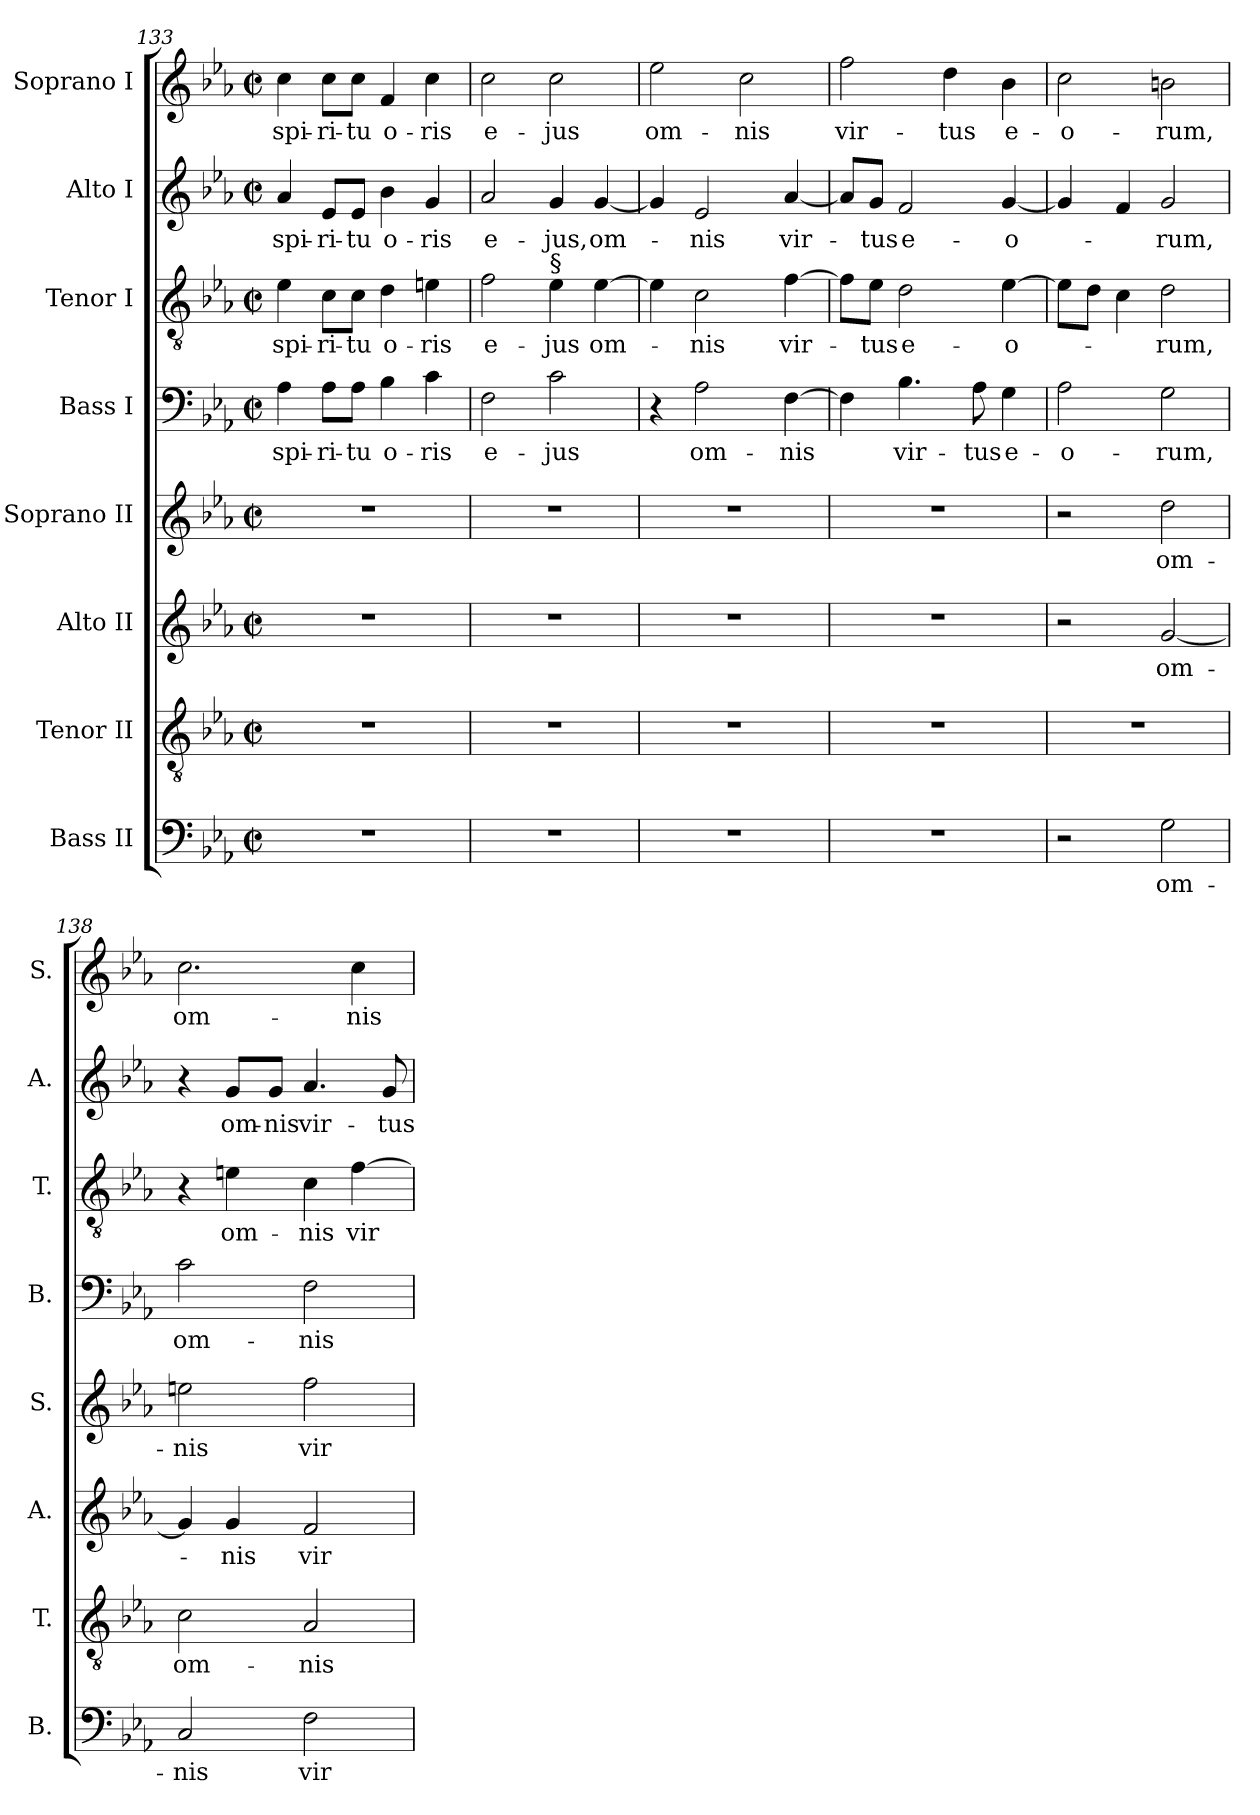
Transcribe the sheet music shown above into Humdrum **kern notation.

**kern	**text	**kern	**text	**kern	**text	**kern	**text	**kern	**text	**kern	**text	**kern	**text	**kern	**text
*part8	*part8	*part7	*part7	*part6	*part6	*part5	*part5	*part4	*part4	*part3	*part3	*part2	*part2	*part1	*part1
*staff8	*staff8	*staff7	*staff7	*staff6	*staff6	*staff5	*staff5	*staff4	*staff4	*staff3	*staff3	*staff2	*staff2	*staff1	*staff1
*I"Bass II	*	*I"Tenor II	*	*I"Alto II	*	*I"Soprano II	*	*I"Bass I	*	*I"Tenor I	*	*I"Alto I	*	*I"Soprano I	*
*I'B.	*	*I'T.	*	*I'A.	*	*I'S.	*	*I'B.	*	*I'T.	*	*I'A.	*	*I'S.	*
*clefF4	*	*clefGv2	*	*clefG2	*	*clefG2	*	*clefF4	*	*clefGv2	*	*clefG2	*	*clefG2	*
*	*	*ITrd7c12	*	*	*	*	*	*	*	*ITrd7c12	*	*	*	*	*
*k[b-e-a-]	*	*k[b-e-a-]	*	*k[b-e-a-]	*	*k[b-e-a-]	*	*k[b-e-a-]	*	*k[b-e-a-]	*	*k[b-e-a-]	*	*k[b-e-a-]	*
*E-:	*	*E-:	*	*E-:	*	*E-:	*	*E-:	*	*E-:	*	*E-:	*	*E-:	*
*M2/2	*	*M2/2	*	*M2/2	*	*M2/2	*	*M2/2	*	*M2/2	*	*M2/2	*	*M2/2	*
*met(c|)	*	*met(c|)	*	*met(c|)	*	*met(c|)	*	*met(c|)	*	*met(c|)	*	*met(c|)	*	*met(c|)	*
=133	=133	=133	=133	=133	=133	=133	=133	=133	=133	=133	=133	=133	=133	=133	=133
!	!	!	!	!	!	!	!	!	!LO:LY:b	!	!LO:LY:b	!	!LO:LY:b	!	!LO:LY:b
1r	.	1r	.	1r	.	1r	.	4A-\	spi-	4E-\	spi-	4a-/	spi-	4cc\	spi-
!	!	!	!	!	!	!	!	!	!LO:LY:b	!	!LO:LY:b	!	!LO:LY:b	!	!LO:LY:b
.	.	.	.	.	.	.	.	8A-\L	-ri-	8C\L	-ri-	8e-/L	-ri-	8cc\L	-ri-
!	!	!	!	!	!	!	!	!	!LO:LY:b	!	!LO:LY:b	!	!LO:LY:b	!	!LO:LY:b
.	.	.	.	.	.	.	.	8A-\J	-tu	8C\J	-tu	8e-/J	-tu	8cc\J	-tu
!	!	!	!	!	!	!	!	!	!LO:LY:b	!	!LO:LY:b	!	!LO:LY:b	!	!LO:LY:b
.	.	.	.	.	.	.	.	4B-\	o-	4D\	o-	4b-\	o-	4f/	o-
!	!	!	!	!	!	!	!	!	!LO:LY:b	!	!LO:LY:b	!	!LO:LY:b	!	!LO:LY:b
.	.	.	.	.	.	.	.	4c\	-ris	4En\	-ris	4g/	-ris	4cc\	-ris
=134	=134	=134	=134	=134	=134	=134	=134	=134	=134	=134	=134	=134	=134	=134	=134
!	!	!	!	!	!	!	!	!	!LO:LY:b	!	!LO:LY:b	!	!LO:LY:b	!	!LO:LY:b
1r	.	1r	.	1r	.	1r	.	2F\	e-	2F\	e-	2a-/	e-	2cc\	e-
!	!	!	!	!	!	!	!	!	!	!LO:TX:a:t=§	!	!	!	!	!
!	!	!	!	!	!	!	!	!	!LO:LY:b	!	!LO:LY:b	!	!LO:LY:b	!	!LO:LY:b
.	.	.	.	.	.	.	.	2c\	-jus	4E-\	-jus	4g/	-jus,	2cc\	-jus
!	!	!	!	!	!	!	!	!	!	!	!LO:LY:b	!	!LO:LY:b	!	!
.	.	.	.	.	.	.	.	.	.	[>4E-\	om-	[<4g/	om-	.	.
=135	=135	=135	=135	=135	=135	=135	=135	=135	=135	=135	=135	=135	=135	=135	=135
!	!	!	!	!	!	!	!	!	!	!	!	!	!	!	!LO:LY:b
1r	.	1r	.	1r	.	1r	.	4r	.	4E-\]	.	4g/]	.	2ee-\	om-
!	!	!	!	!	!	!	!	!	!LO:LY:b	!	!LO:LY:b	!	!LO:LY:b	!	!
.	.	.	.	.	.	.	.	2A-\	om-	2C\	-nis	2e-/	-nis	.	.
!	!	!	!	!	!	!	!	!	!	!	!	!	!	!	!LO:LY:b
.	.	.	.	.	.	.	.	.	.	.	.	.	.	2cc\	-nis
!	!	!	!	!	!	!	!	!	!LO:LY:b	!	!LO:LY:b	!	!LO:LY:b	!	!
.	.	.	.	.	.	.	.	[>4F\	-nis	[>4F\	vir-	[<4a-/	vir-	.	.
!!LO:PB:g=z
=136	=136	=136	=136	=136	=136	=136	=136	=136	=136	=136	=136	=136	=136	=136	=136
!	!	!	!	!	!	!	!	!	!	!	!	!	!	!	!LO:LY:b
1r	.	1r	.	1r	.	1r	.	4F\]	.	8F\L]	.	8a-/L]	.	2ff\	vir-
!	!	!	!	!	!	!	!	!	!	!	!LO:LY:b	!	!LO:LY:b	!	!
.	.	.	.	.	.	.	.	.	.	8E-\J	-tus	8g/J	-tus	.	.
!	!	!	!	!	!	!	!	!	!LO:LY:b	!	!LO:LY:b	!	!LO:LY:b	!	!
.	.	.	.	.	.	.	.	4.B-\	vir-	2D\	e-	2f/	e-	.	.
!	!	!	!	!	!	!	!	!	!	!	!	!	!	!	!LO:LY:b
.	.	.	.	.	.	.	.	.	.	.	.	.	.	4dd\	-tus
!	!	!	!	!	!	!	!	!	!LO:LY:b	!	!	!	!	!	!
.	.	.	.	.	.	.	.	8A-\	-tus	.	.	.	.	.	.
!	!	!	!	!	!	!	!	!	!LO:LY:b	!	!LO:LY:b	!	!LO:LY:b	!	!LO:LY:b
.	.	.	.	.	.	.	.	4G\	e-	[>4E-\	-o-	[<4g/	-o-	4b-\	e-
=137	=137	=137	=137	=137	=137	=137	=137	=137	=137	=137	=137	=137	=137	=137	=137
!	!	!	!	!	!	!	!	!	!LO:LY:b	!	!	!	!	!	!LO:LY:b
2r	.	1r	.	2r	.	2r	.	2A-\	-o-	8E-\L]	.	4g/]	.	2cc\	-o-
.	.	.	.	.	.	.	.	.	.	8D\J	.	.	.	.	.
.	.	.	.	.	.	.	.	.	.	4C\	.	4f/	.	.	.
!	!LO:LY:b	!	!	!	!LO:LY:b	!	!LO:LY:b	!	!LO:LY:b	!	!LO:LY:b	!	!LO:LY:b	!	!LO:LY:b
2G\	om-	.	.	[<2g/	om-	2dd\	om-	2G\	-rum,	2D\	-rum,	2g/	-rum,	2bn\	-rum,
=138	=138	=138	=138	=138	=138	=138	=138	=138	=138	=138	=138	=138	=138	=138	=138
!	!LO:LY:b	!	!LO:LY:b	!	!	!	!LO:LY:b	!	!LO:LY:b	!	!	!	!	!	!LO:LY:b
2C/	-nis	2C\	om-	4g/]	.	2een\	-nis	2c\	om-	4r	.	4r	.	2.cc\	om-
!	!	!	!	!	!LO:LY:b	!	!	!	!	!	!LO:LY:b	!	!LO:LY:b	!	!
.	.	.	.	4g/	-nis	.	.	.	.	4En\	om-	8g/L	om-	.	.
!	!	!	!	!	!	!	!	!	!	!	!	!	!LO:LY:b	!	!
.	.	.	.	.	.	.	.	.	.	.	.	8g/J	-nis	.	.
!	!LO:LY:b	!	!LO:LY:b	!	!LO:LY:b	!	!LO:LY:b	!	!LO:LY:b	!	!LO:LY:b	!	!LO:LY:b	!	!
2F\	vir-	2AA-/	-nis	2f/	vir-	2ff\	vir-	2F\	-nis	4C\	-nis	4.a-/	vir-	.	.
!	!	!	!	!	!	!	!	!	!	!	!LO:LY:b	!	!	!	!LO:LY:b
.	.	.	.	.	.	.	.	.	.	[>4F\	vir-	.	.	4cc\	-nis
!	!	!	!	!	!	!	!	!	!	!	!	!	!LO:LY:b	!	!
.	.	.	.	.	.	.	.	.	.	.	.	8g/	-tus	.	.
=	=	=	=	=	=	=	=	=	=	=	=	=	=	=	=
*-	*-	*-	*-	*-	*-	*-	*-	*-	*-	*-	*-	*-	*-	*-	*-
